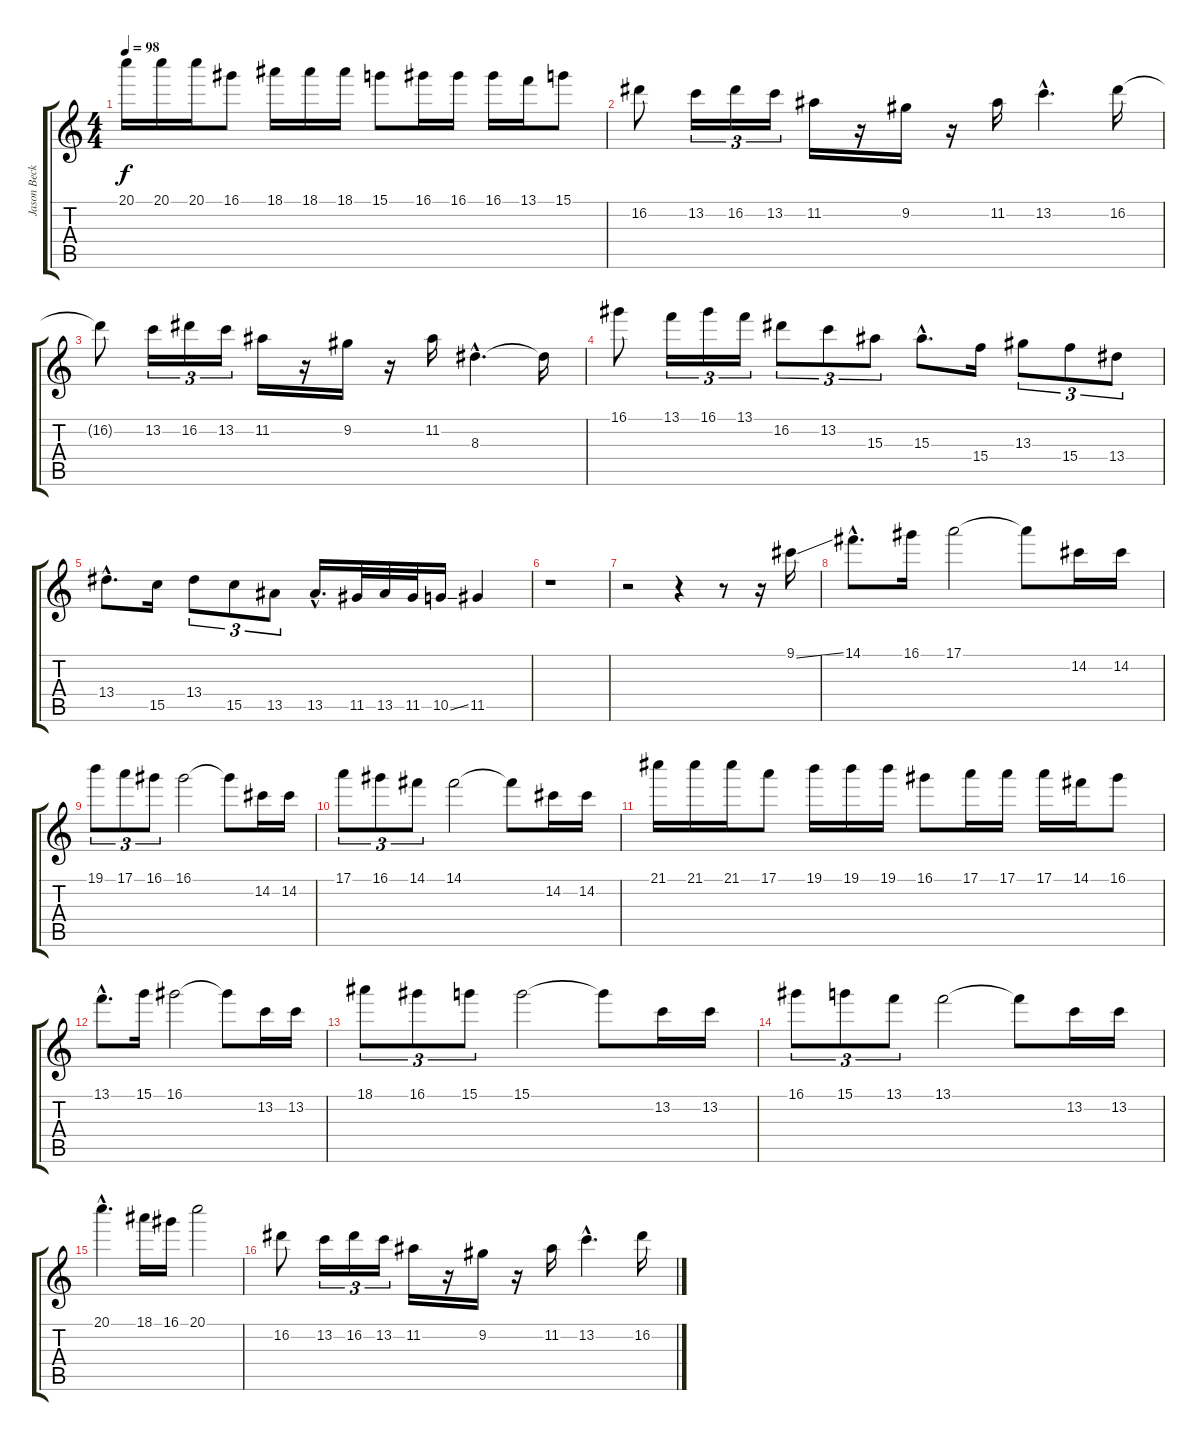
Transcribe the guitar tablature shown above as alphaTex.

\track ("Jason Becker" "Jason Beck") {instrument overdrivenguitar}
\staff {score tabs}
\tuning (E4 B3 G3 D3 A2 E2) {hide}
\ts (4 4)
\tempo 98
\clef g2
\ks c
20.1.16{dy f} 20.1.16 20.1.16 16.1.8 18.1.16 18.1.16 18.1.16 15.1.8 16.1.16 16.1.16 16.1.16 13.1.16 15.1.8 |
16.2.8 13.2.16{tu (3 2)} 16.2.16{tu (3 2)} 13.2.16{tu (3 2)} 11.2.16 r.16 9.2.16 r.16 11.2.16 13.2{hac}.4{d} 16.2.16 |
16.2{t}.8 13.2.16{tu (3 2)} 16.2.16{tu (3 2)} 13.2.16{tu (3 2)} 11.2.16 r.16 9.2.16 r.16 11.2.16 8.3{hac}.4{d} 8.3{t}.16 |
16.1.8 13.1.16{tu (3 2)} 16.1.16{tu (3 2)} 13.1.16{tu (3 2)} 16.2.8{tu (3 2)} 13.2.8{tu (3 2)} 15.3.8{tu (3 2)} 15.3{hac}.8{d} 15.4.16 13.3.8{tu (3 2)} 15.4.8{tu (3 2)} 13.4.8{tu (3 2)} |
13.4{hac}.8{d} 15.5.16 13.4.8{tu (3 2)} 15.5.8{tu (3 2)} 13.5.8{tu (3 2)} 13.5{hac}.16{d} 11.5.32 13.5.32 11.5.32 10.5{ss}.16 11.5.4 |
r.1 |
r.2 r.4 r.8 r.16 9.1{ss}.16 |
14.1{hac}.8{d} 16.1.16 17.1.2 17.1{t}.8 14.2.16 14.2.16 |
19.1.8{tu (3 2)} 17.1.8{tu (3 2)} 16.1.8{tu (3 2)} 16.1.2 16.1{t}.8 14.2.16 14.2.16 |
17.1.8{tu (3 2)} 16.1.8{tu (3 2)} 14.1.8{tu (3 2)} 14.1.2 14.1{t}.8 14.2.16 14.2.16 |
21.1.16 21.1.16 21.1.16 17.1.8 19.1.16 19.1.16 19.1.16 16.1.8 17.1.16 17.1.16 17.1.16 14.1.16 16.1.8 |
13.1{hac}.8{d} 15.1.16 16.1.2 16.1{t}.8 13.2.16 13.2.16 |
18.1.8{tu (3 2)} 16.1.8{tu (3 2)} 15.1.8{tu (3 2)} 15.1.2 15.1{t}.8 13.2.16 13.2.16 |
16.1.8{tu (3 2)} 15.1.8{tu (3 2)} 13.1.8{tu (3 2)} 13.1.2 13.1{t}.8 13.2.16 13.2.16 |
20.1{hac}.4{d} 18.1.16 16.1.16 20.1.2 |
16.2.8 13.2.16{tu (3 2)} 16.2.16{tu (3 2)} 13.2.16{tu (3 2)} 11.2.16 r.16 9.2.16 r.16 11.2.16 13.2{hac}.4{d} 16.2.16
